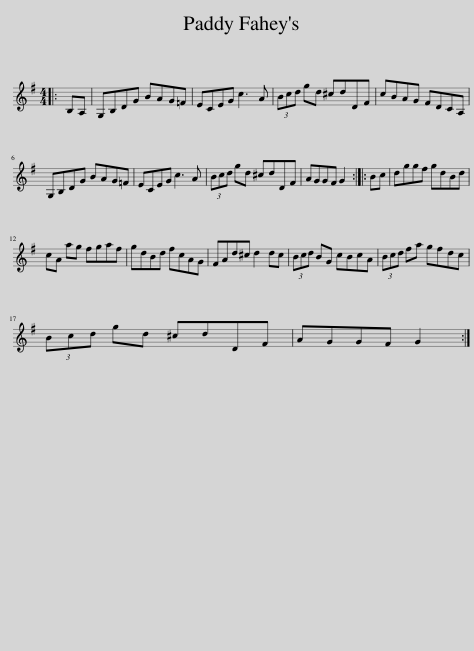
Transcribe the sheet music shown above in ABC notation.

X:1
L:1/8
M:4/4
I:linebreak $
K:G
V:1 treble
V:1
|: B,A, | G,B,DG BAG=F | ECEG c3 A | (3Bcd gd ^cdDF | cBAG FDCA, |$ %5
 G,B,DG BAG=F | ECEG c3 A | (3Bcd gd ^cdDF | AGGF G2 :: Bc | %10
 dggf gdBd |$ cA ag fgaf | gdBd fcAG | FAd^c d2 dc | (3Bcd BG cBcA | %15
 (3Bcd fa gfdc |$ (3Bcd gd ^cdDF | AGGF G2 :| %18
